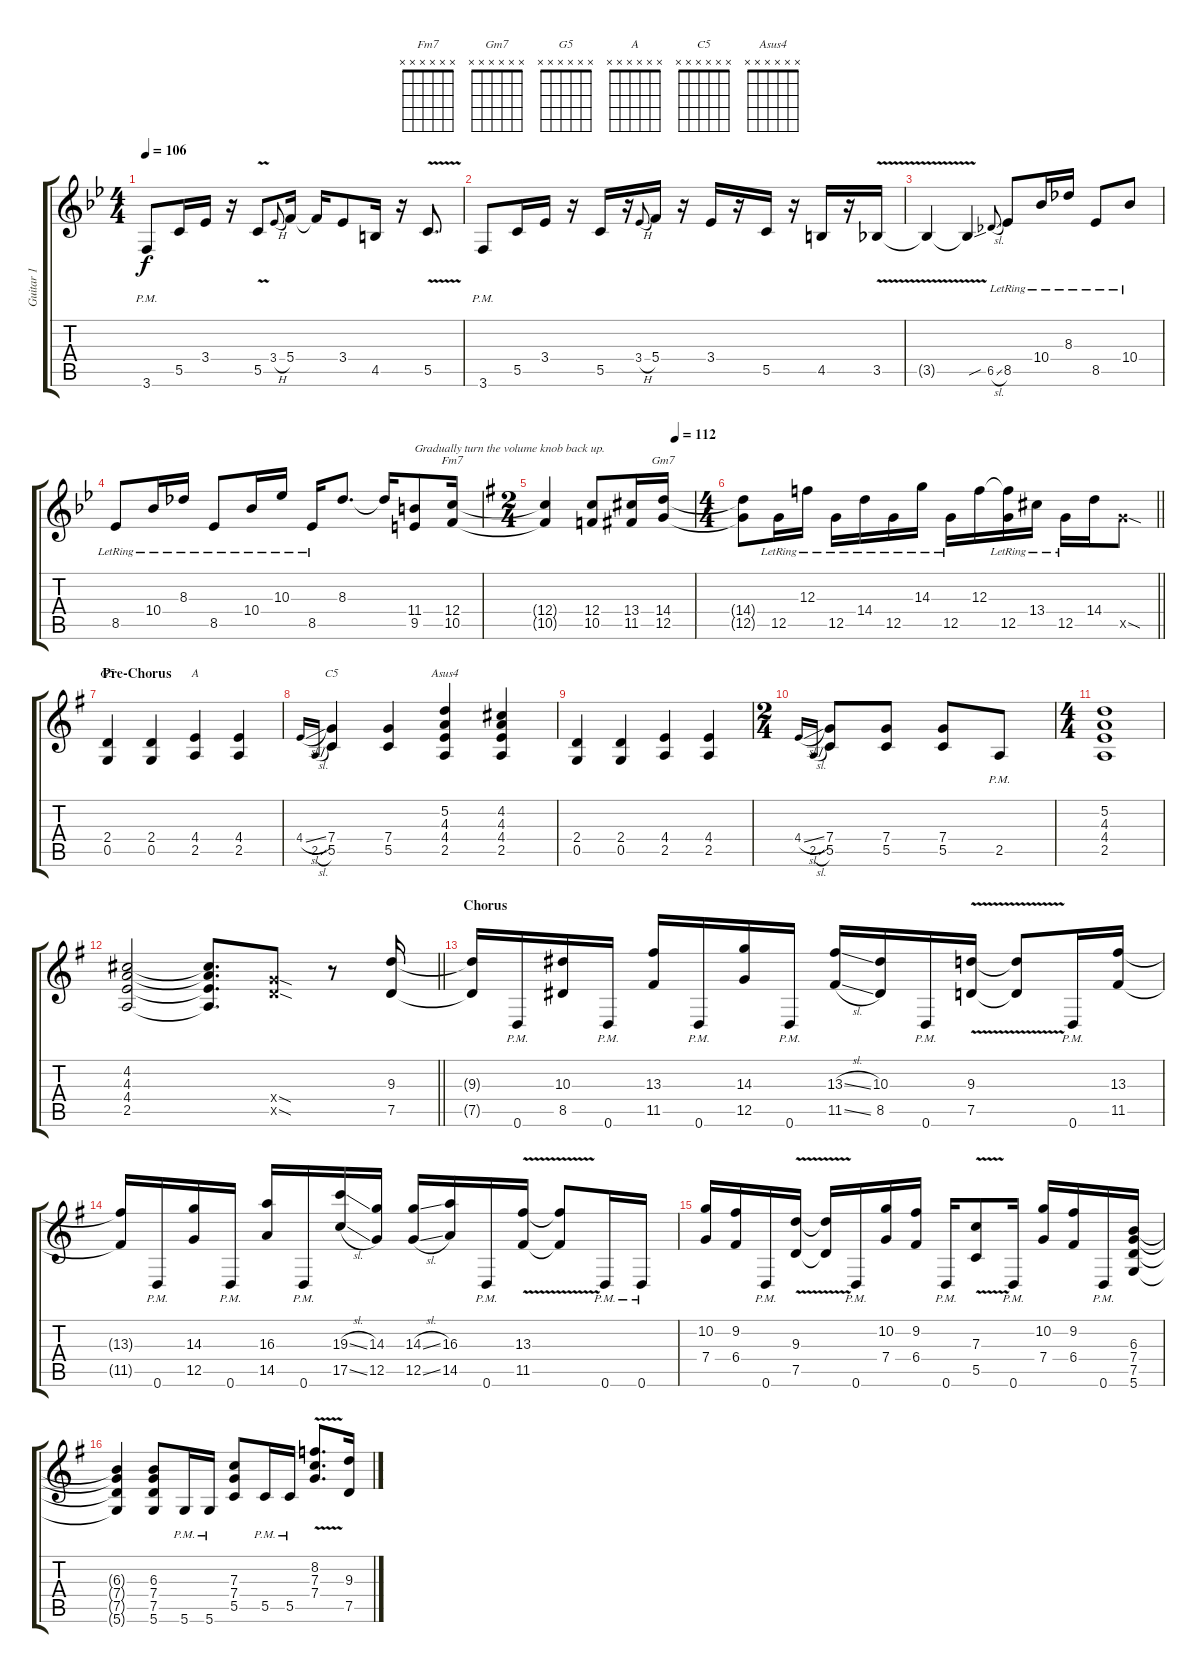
\track ("Guitar 1" "Guitar 1") {instrument distortionguitar}
\staff {score tabs}
\tuning (D4 A3 F3 C3 G2 D2) {hide}
\chord ("Fm7" x x x x x x)
\chord ("Gm7" x x x x x x)
\chord ("G5" x x x x x x)
\chord ("A" x x x x x x)
\chord ("C5" x x x x x x)
\chord ("Asus4" x x x x x x)
\ts (4 4)
\tempo 106
\clef g2
\ks gminor
3.6{pm}.8{dy f} 5.5.16 3.4.16 r.16 5.5{v}.8 3.4{h}.8{gr onbeat} 5.4.16 5.4{t}.16 3.4.8 4.5.16 r.16 5.5{v}.8{d} |
3.6{pm}.8 5.5.16 3.4.16 r.16 5.5.16 r.16 3.4{h}.8{gr onbeat} 5.4.16 r.16 3.4.16 r.16 5.5.16 r.16 4.5.16 r.16 3.5{v}.16 |
3.5{v t}.4 3.5{sou t}.4 6.5{sl}.8{gr onbeat} 8.5{lr}.8 10.4{lr}.16 8.3{lr}.16 8.5{lr}.8 10.4{lr}.8{balance 8} |
8.5{lr}.8 10.4{lr}.16 8.3{lr}.16 8.5{lr}.8 10.4{lr}.16 10.3{lr}.16 8.5{lr}.16 8.3.8{d} 8.3{t}.16 (11.4 9.5).8{txt "Gradually turn the volume knob back up." instrument overdrivenguitar} (12.4 10.5).16{ch "Fm7"} |
\ts (2 4)
\tempo (112 0.875)
\ks eminor
(12.4{t} 10.5{t}).4 (12.4 10.5).8{instrument distortionguitar} (13.4 11.5).16 (14.4 12.5).16{ch "Gm7"} |
\ts (4 4)
\barLineRight lightlight
(14.4{t} 12.5{t}).8{balance 8} 12.5{lr}.16 12.3{lr}.16 12.5{lr}.16 14.4{lr}.16 12.5{lr}.16 14.3{lr}.16 12.5{lr}.16 12.3.16 (12.3{t} 12.5{lr}).16 13.4{lr}.16 12.5{lr}.16 14.4.16 12.5{sod x}.8 |
\section ("" "Pre-Chorus")
(2.4 0.5).4{ch "G5"} (2.4 0.5).4 (4.4 2.5).4{ch "A"} (4.4 2.5).4 |
4.4{sl}.16{gr onbeat} 2.5{sl}.16{gr onbeat} (7.4 5.5).4{ch "C5"} (7.4 5.5).4 (5.2 4.3 4.4 2.5).4{ch "Asus4"} (4.2 4.3 4.4 2.5).4 |
(2.4 0.5).4 (2.4 0.5).4 (4.4 2.5).4 (4.4 2.5).4 |
\ts (2 4)
4.4{sl}.16{gr onbeat} 2.5{sl}.16{gr onbeat} (7.4 5.5).8 (7.4 5.5).8 (7.4 5.5).8 2.5{pm}.8 |
\ts (4 4)
(5.2 4.3 4.4 2.5).1 |
\barLineRight lightlight
(4.2 4.3 4.4 2.5).2 (4.2{t} 4.3{t} 4.4{t} 2.5{t}).8{d} (7.4{sod x} 7.5{sod x}).8 r.8 (9.3 7.5).16 |
\section ("" "Chorus")
(9.3{t} 7.5{t}).16 0.6{pm}.16 (10.3 8.5).16 0.6{pm}.16 (13.3 11.5).16 0.6{pm}.16 (14.3 12.5).16 0.6{pm}.16 (13.3{sl} 11.5{sl}).16 (10.3 8.5).16 0.6{pm}.16 (9.3{v} 7.5{v}).16 (9.3{v t} 7.5{v t}).8 0.6{pm}.16 (13.3 11.5).16 |
(13.3{t} 11.5{t}).16 0.6{pm}.16 (14.3 12.5).16 0.6{pm}.16 (16.3 14.5).16 0.6{pm}.16 (19.3{sl} 17.5{sl}).16 (14.3 12.5).16 (14.3{sl} 12.5{sl}).16 (16.3 14.5).16 0.6{pm}.16 (13.3{v} 11.5{v}).16 (13.3{v t} 11.5{v t}).8 0.6{pm}.16 0.6{pm}.16 |
(10.2 7.4).16 (9.2 6.4).16 0.6{pm}.16 (9.3{v} 7.5{v}).16 (9.3{v t} 7.5{v t}).16 0.6{pm}.16 (10.2 7.4).16 (9.2 6.4).16 0.6{pm}.16 (7.3{v} 5.5{v}).8 0.6{pm}.16 (10.2 7.4).16 (9.2 6.4).16 0.6{pm}.16 (6.3 7.4 7.5 5.6).16 |
(6.3{t} 7.4{t} 7.5{t} 5.6{t}).4 (6.3 7.4 7.5 5.6).8 5.6{pm}.16 5.6{pm}.16 (7.3 7.4 5.5).8 5.5{pm}.16 5.5{pm}.16 (8.2{v} 7.3{v} 7.4{v}).8{d} (9.3 7.5).16
